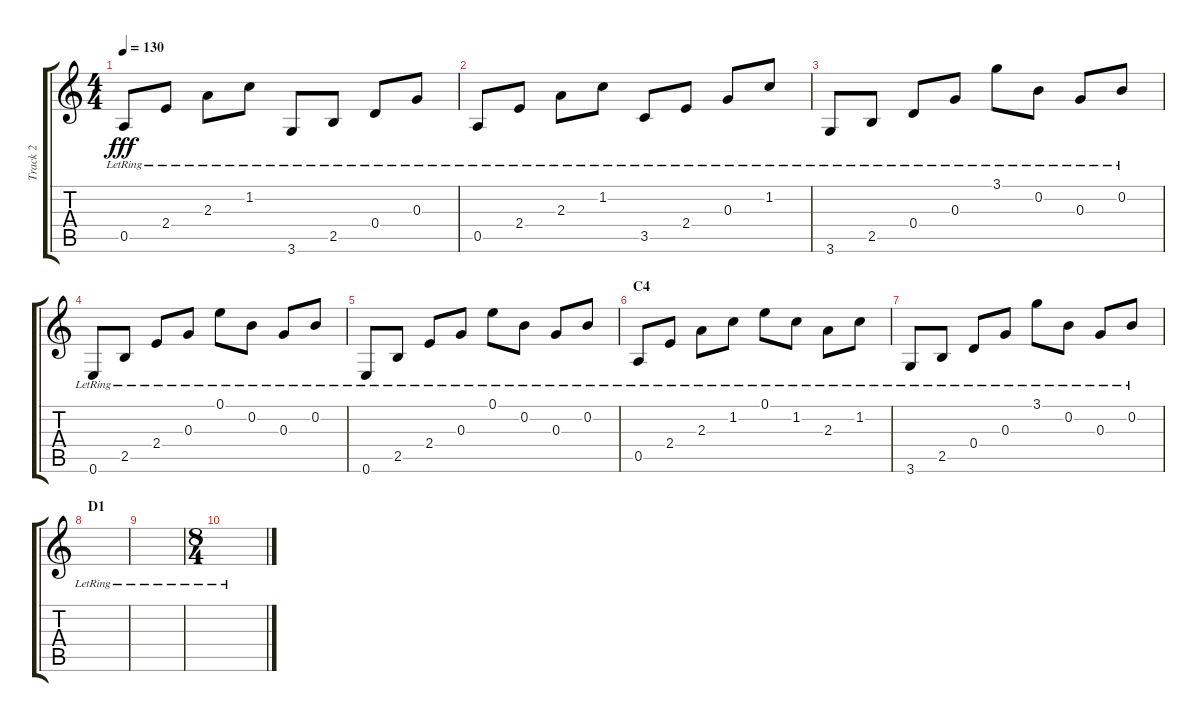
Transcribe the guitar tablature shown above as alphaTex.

\track ("Track 2" "Track 2") {instrument acousticguitarsteel}
\staff {score tabs}
\tuning (E4 B3 G3 D3 A2 E2) {hide}
\ts (4 4)
\tempo 130
\clef g2
\ks c
0.5{lr}.8{dy fff} 2.4{lr}.8 2.3{lr}.8 1.2{lr}.8 3.6{lr}.8 2.5{lr}.8 0.4{lr}.8 0.3{lr}.8 |
0.5{lr}.8 2.4{lr}.8 2.3{lr}.8 1.2{lr}.8 3.5{lr}.8 2.4{lr}.8 0.3{lr}.8 1.2{lr}.8 |
3.6{lr}.8 2.5{lr}.8 0.4{lr}.8 0.3{lr}.8 3.1{lr}.8 0.2{lr}.8 0.3{lr}.8 0.2{lr}.8 |
0.6{lr}.8 2.5{lr}.8 2.4{lr}.8 0.3{lr}.8 0.1{lr}.8 0.2{lr}.8 0.3{lr}.8 0.2{lr}.8 |
0.6{lr}.8 2.5{lr}.8 2.4{lr}.8 0.3{lr}.8 0.1{lr}.8 0.2{lr}.8 0.3{lr}.8 0.2{lr}.8 |
\section ("" "C4")
0.5{lr}.8 2.4{lr}.8 2.3{lr}.8 1.2{lr}.8 0.1{lr}.8 1.2{lr}.8 2.3{lr}.8 1.2{lr}.8 |
3.6{lr}.8 2.5{lr}.8 0.4{lr}.8 0.3{lr}.8 3.1{lr}.8 0.2{lr}.8 0.3{lr}.8 0.2{lr}.8 |
\section ("" "D1")
|
|
\ts (8 4)
